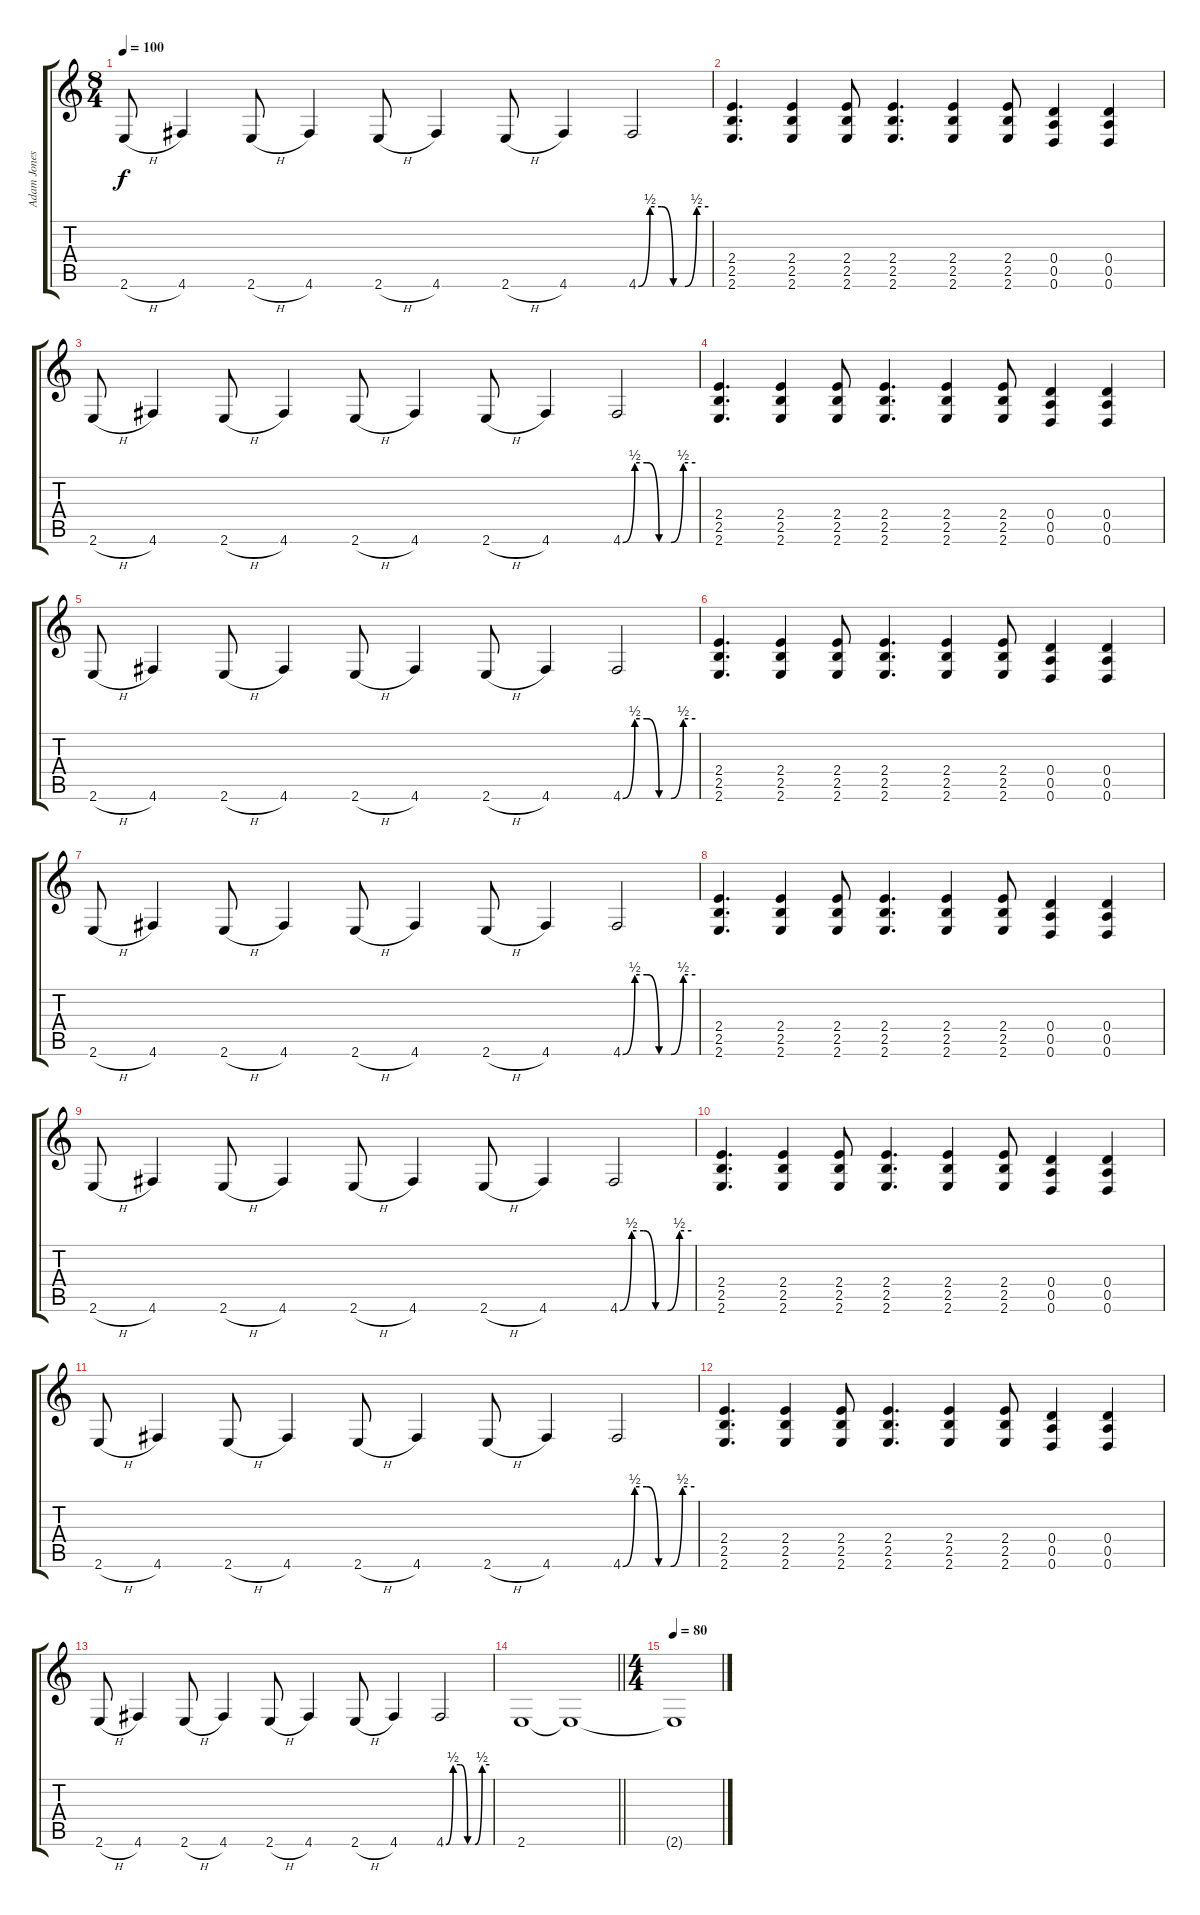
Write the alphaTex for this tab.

\track ("Adam Jones" "Adam Jones") {instrument distortionguitar}
\staff {score tabs}
\tuning (E4 B3 G3 D3 A2 D2) {hide}
\ts (8 4)
\tempo 100
\clef g2
\ks c
2.6{h}.8{dy f} 4.6.4 2.6{h}.8 4.6.4 2.6{h}.8 4.6.4 2.6{h}.8 4.6.4 4.6{be (custom 0 0 10 2 20 2 30 0 40 0 50 2 60 2)}.2 |
(2.4 2.5 2.6).4{d} (2.4 2.5 2.6).4 (2.4 2.5 2.6).8 (2.4 2.5 2.6).4{d} (2.4 2.5 2.6).4 (2.4 2.5 2.6).8 (0.4 0.5 0.6).4 (0.4 0.5 0.6).4 |
2.6{h}.8 4.6.4 2.6{h}.8 4.6.4 2.6{h}.8 4.6.4 2.6{h}.8 4.6.4 4.6{be (custom 0 0 10 2 20 2 30 0 40 0 50 2 60 2)}.2 |
(2.4 2.5 2.6).4{d} (2.4 2.5 2.6).4 (2.4 2.5 2.6).8 (2.4 2.5 2.6).4{d} (2.4 2.5 2.6).4 (2.4 2.5 2.6).8 (0.4 0.5 0.6).4 (0.4 0.5 0.6).4 |
2.6{h}.8 4.6.4 2.6{h}.8 4.6.4 2.6{h}.8 4.6.4 2.6{h}.8 4.6.4 4.6{be (custom 0 0 10 2 20 2 30 0 40 0 50 2 60 2)}.2 |
(2.4 2.5 2.6).4{d} (2.4 2.5 2.6).4 (2.4 2.5 2.6).8 (2.4 2.5 2.6).4{d} (2.4 2.5 2.6).4 (2.4 2.5 2.6).8 (0.4 0.5 0.6).4 (0.4 0.5 0.6).4 |
2.6{h}.8 4.6.4 2.6{h}.8 4.6.4 2.6{h}.8 4.6.4 2.6{h}.8 4.6.4 4.6{be (custom 0 0 10 2 20 2 30 0 40 0 50 2 60 2)}.2 |
(2.4 2.5 2.6).4{d} (2.4 2.5 2.6).4 (2.4 2.5 2.6).8 (2.4 2.5 2.6).4{d} (2.4 2.5 2.6).4 (2.4 2.5 2.6).8 (0.4 0.5 0.6).4 (0.4 0.5 0.6).4 |
2.6{h}.8 4.6.4 2.6{h}.8 4.6.4 2.6{h}.8 4.6.4 2.6{h}.8 4.6.4 4.6{be (custom 0 0 10 2 20 2 30 0 40 0 50 2 60 2)}.2 |
(2.4 2.5 2.6).4{d} (2.4 2.5 2.6).4 (2.4 2.5 2.6).8 (2.4 2.5 2.6).4{d} (2.4 2.5 2.6).4 (2.4 2.5 2.6).8 (0.4 0.5 0.6).4 (0.4 0.5 0.6).4 |
2.6{h}.8 4.6.4 2.6{h}.8 4.6.4 2.6{h}.8 4.6.4 2.6{h}.8 4.6.4 4.6{be (custom 0 0 10 2 20 2 30 0 40 0 50 2 60 2)}.2 |
(2.4 2.5 2.6).4{d} (2.4 2.5 2.6).4 (2.4 2.5 2.6).8 (2.4 2.5 2.6).4{d} (2.4 2.5 2.6).4 (2.4 2.5 2.6).8 (0.4 0.5 0.6).4 (0.4 0.5 0.6).4 |
2.6{h}.8 4.6.4 2.6{h}.8 4.6.4 2.6{h}.8 4.6.4 2.6{h}.8 4.6.4 4.6{be (custom 0 0 10 2 20 2 30 0 40 0 50 2 60 2)}.2 |
\barLineRight lightlight
2.6.1 2.6{t}.1 |
\ts (4 4)
\tempo 80
2.6{t}.1
